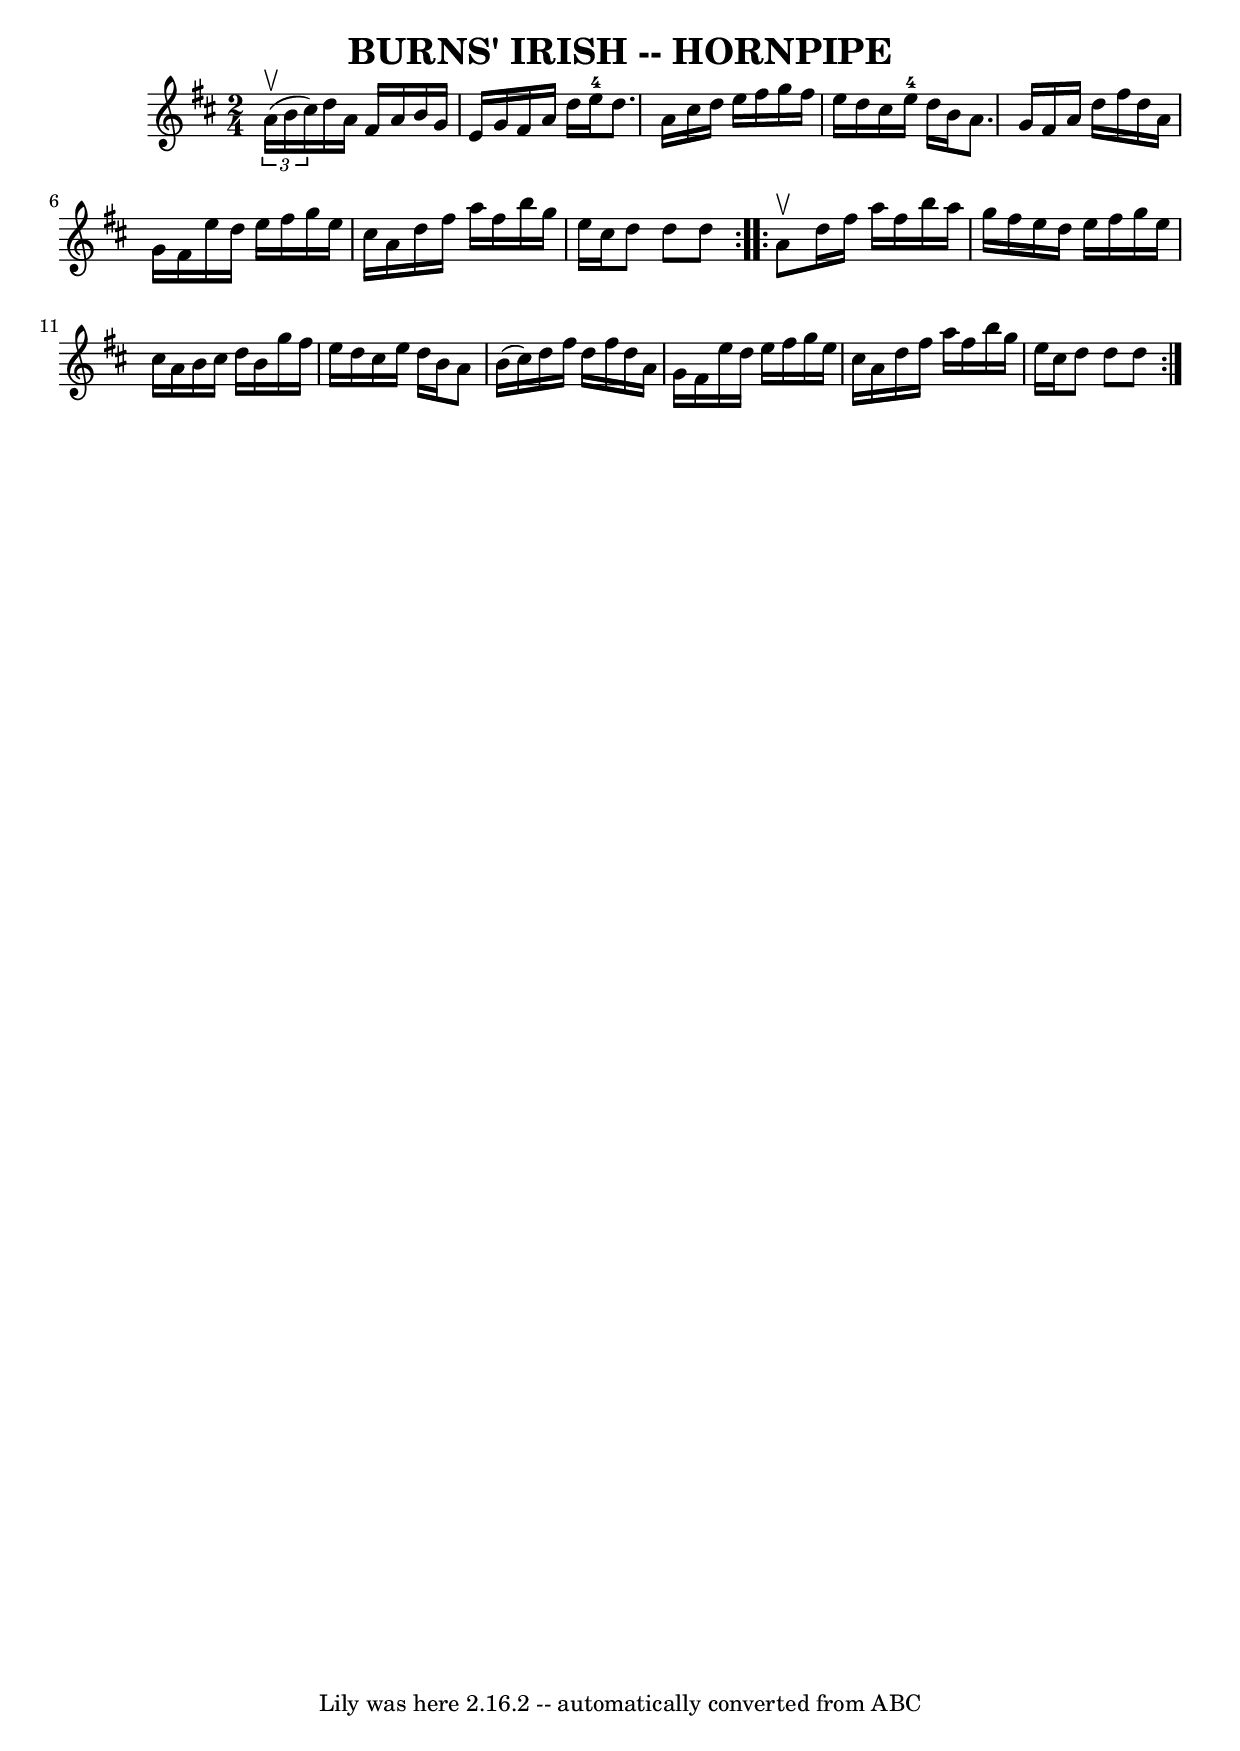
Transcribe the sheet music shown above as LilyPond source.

\version "2.16.2"
\include "Mammoth.ily"
\header {
	%% book = "Ryan's Mammoth Collection of Fiddle Tunes"
	crossRefNumber = "1"
	footnotes = ""
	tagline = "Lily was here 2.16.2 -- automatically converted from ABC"
	title = "BURNS' IRISH -- HORNPIPE"
}
voicedefault =  {


\repeat volta 2 {
\time 2/4 
\key d \major   \times 2/3 { a'16 (^\upbow b'16 cis''16) }  
     |
 d''16 a'16 fis'16 a'16 b'16 g'16 e'16 g'16 
   |
 fis'16 a'16 d''16 e''16-4 d''8. a'16    |
 
 cis''16 d''16 e''16 fis''16 g''16 fis''16 e''16 d''16    
|
 cis''16 e''16-4 d''16 b'16 a'8. g'16    |
    
 |
 fis'16 a'16 d''16 fis''16 d''16 a'16 g'16    
fis'16    |
 e''16 d''16 e''16 fis''16 g''16 e''16    
cis''16 a'16    |
 d''16 fis''16 a''16 fis''16 b''16    
g''16 e''16 cis''16    |
 d''8 d''8 d''8    }     
\repeat volta 2 { a'8^\upbow       |
 d''16 fis''16 a''16    
fis''16 b''16 a''16 g''16 fis''16    |
 e''16 d''16    
e''16 fis''16 g''16 e''16 cis''16 a'16    |
 b'16    
cis''16 d''16 b'16 g''16 fis''16 e''16 d''16    |
   
cis''16 e''16 d''16 b'16 a'8 b'16 (cis''16)   |
     
|
 d''16 fis''16 d''16 fis''16 d''16 a'16 g'16    
fis'16    |
 e''16 d''16 e''16 fis''16 g''16 e''16    
cis''16 a'16    |
 d''16 fis''16 a''16 fis''16 b''16    
g''16 e''16 cis''16    |
 d''8 d''8 d''8    }   
}

\score{
    <<

	\context Staff="default"
	{
	    \voicedefault 
	}

    >>
	\layout {
	}
	\midi {}
}
